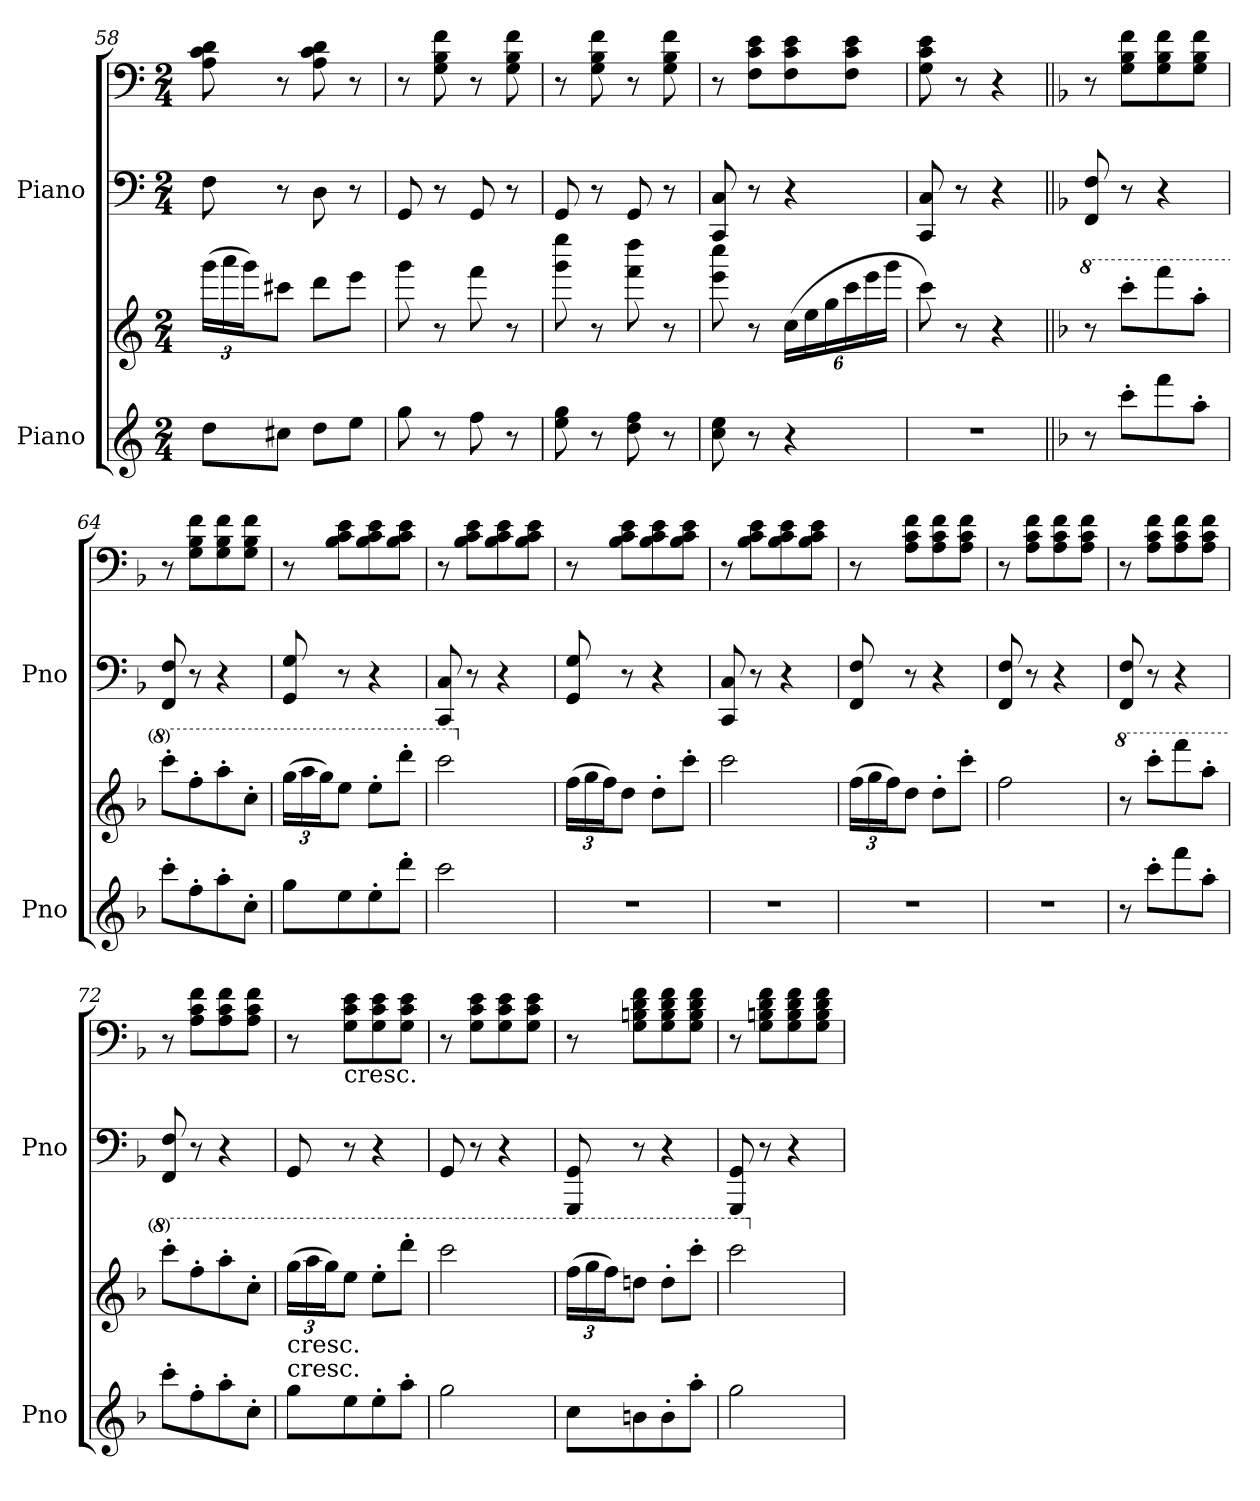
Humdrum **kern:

**kern	**kern	**kern	**kern
*part2	*part2	*part1	*part1
*staff4	*staff3	*staff2	*staff1
*I"Piano	*	*I"Piano	*
*I'Pno	*	*I'Pno	*
*clefG2	*clefG2	*clefF4	*clefF4
*k[]	*k[]	*k[]	*k[]
*M2/4	*M2/4	*M2/4	*M2/4
*	*Xbrackettup	*	*
=58	=58	=58	=58
8dd\L	(>24ggg\LL	8F\	8A\ 8c\ 8d\
.	24aaa\	.	.
.	24ggg\J)	.	.
8cc#X\J	8ccc#X\J	8r	8r
8dd\L	8ddd\L	8D\	8A\ 8c\ 8d\
8ee\J	8eee\J	8r	8r
=59	=59	=59	=59
8gg\	8ggg\	8GG/	8r
8r	8r	8r	8G\ 8B\ 8f\
8ff\	8fff\	8GG/	8r
8r	8r	8r	8G\ 8B\ 8f\
!!LO:LB:g=z
=60	=60	=60	=60
8ee\ 8gg\	8ggg\ 8eeee\	8GG/	8r
8r	8r	8r	8G\ 8B\ 8f\
8dd\ 8ff\	8fff\ 8dddd\	8GG/	8r
8r	8r	8r	8G\ 8B\ 8f\
=61	=61	=61	=61
8cc\ 8ee\	8eee\ 8cccc\	8CC/ 8C/	8r
8r	8r	8r	8F\ 8c\ 8e\L
4r	(>24cc\LL	4r	8F\ 8c\ 8e\
.	24ee\	.	.
.	24gg\	.	.
.	24ccc\	.	8F\ 8c\ 8e\J
.	24eee\	.	.
.	24ggg\JJ	.	.
=62	=62	=62	=62
2r	8ccc\)	8CC/ 8C/	8G\ 8c\ 8e\
.	8r	8r	8r
.	4r	4r	4r
=63||	=63||	=63||	=63||
*k[b-]	*k[b-]	*k[b-]	*k[b-]
*	*8va	*	*
8r	8r	8FF/ 8F/	8r
8ccc'\L	8cccc'\L	8r	8G\ 8B-\ 8f\L
8fff\	8ffff\	4r	8G\ 8B-\ 8f\
8aa'\J	8aaa'\J	.	8G\ 8B-\ 8f\J
=64	=64	=64	=64
8ccc'\L	8cccc'\L	8FF/ 8F/	8r
8ff'\	8fff'\	8r	8G\ 8B-\ 8f\L
8aa'\	8aaa'\	4r	8G\ 8B-\ 8f\
8cc'\J	8ccc'\J	.	8G\ 8B-\ 8f\J
=65	=65	=65	=65
8gg\L	(>24ggg\LL	8GG/ 8G/	8r
.	24aaa\	.	.
.	24ggg\J)	.	.
8ee\	8eee\J	8r	8B-\ 8c\ 8e\L
8ee'\	8eee'\L	4r	8B-\ 8c\ 8e\
8ddd'\J	8dddd'\J	.	8B-\ 8c\ 8e\J
=66	=66	=66	=66
2ccc\	2cccc\	8CC/ 8C/	8r
.	.	8r	8B-\ 8c\ 8e\L
.	.	4r	8B-\ 8c\ 8e\
.	.	.	8B-\ 8c\ 8e\J
=67	=67	=67	=67
*	*X8va	*	*
2r	(>24ff\LL	8GG/ 8G/	8r
.	24gg\	.	.
.	24ff\J)	.	.
.	8dd\J	8r	8B-\ 8c\ 8e\L
.	8dd'\L	4r	8B-\ 8c\ 8e\
.	8ccc'\J	.	8B-\ 8c\ 8e\J
!!LO:PB:g=z
=68	=68	=68	=68
2r	2ccc\	8CC/ 8C/	8r
.	.	8r	8B-\ 8c\ 8e\L
.	.	4r	8B-\ 8c\ 8e\
.	.	.	8B-\ 8c\ 8e\J
=69	=69	=69	=69
2r	(>24ff\LL	8FF/ 8F/	8r
.	24gg\	.	.
.	24ff\J)	.	.
.	8dd\J	8r	8A\ 8c\ 8f\L
.	8dd'\L	4r	8A\ 8c\ 8f\
.	8ccc'\J	.	8A\ 8c\ 8f\J
=70	=70	=70	=70
2r	2ff\	8FF/ 8F/	8r
.	.	8r	8A\ 8c\ 8f\L
.	.	4r	8A\ 8c\ 8f\
.	.	.	8A\ 8c\ 8f\J
=71	=71	=71	=71
*	*8va	*	*
8r	8r	8FF/ 8F/	8r
8ccc'\L	8cccc'\L	8r	8A\ 8c\ 8f\L
8fff\	8ffff\	4r	8A\ 8c\ 8f\
8aa'\J	8aaa'\J	.	8A\ 8c\ 8f\J
=72	=72	=72	=72
8ccc'\L	8cccc'\L	8FF/ 8F/	8r
8ff'\	8fff'\	8r	8A\ 8c\ 8f\L
8aa'\	8aaa'\	4r	8A\ 8c\ 8f\
8cc'\J	8ccc'\J	.	8A\ 8c\ 8f\J
=73	=73	=73	=73
!	!LO:TX:b:t=cresc.	!	!
!	!LO:TX:b:t=cresc.	!	!
8gg\L	(>24ggg\LL	8GG/	8r
.	24aaa\	.	.
.	24ggg\J)	.	.
!	!	!	!LO:TX:b:t=cresc.
8ee\	8eee\J	8r	8G\ 8c\ 8e\L
8ee'\	8eee'\L	4r	8G\ 8c\ 8e\
8aa'\J	8dddd'\J	.	8G\ 8c\ 8e\J
=74	=74	=74	=74
2gg\	2cccc\	8GG/	8r
.	.	8r	8G\ 8c\ 8e\L
.	.	4r	8G\ 8c\ 8e\
.	.	.	8G\ 8c\ 8e\J
=75	=75	=75	=75
8cc\L	(>24fff\LL	8GGG/ 8GG/	8r
.	24ggg\	.	.
.	24fff\J)	.	.
8bn\	8dddn\J	8r	8G\ 8Bn\ 8d\ 8f\L
8b'\	8ddd'\L	4r	8G\ 8B\ 8d\ 8f\
8aa'\J	8cccc'\J	.	8G\ 8B\ 8d\ 8f\J
=76	=76	=76	=76
2gg\	2cccc\	8GGG/ 8GG/	8r
.	.	8r	8G\ 8Bn\ 8d\ 8f\L
.	.	4r	8G\ 8B\ 8d\ 8f\
.	.	.	8G\ 8B\ 8d\ 8f\J
*	*X8va	*	*
=	=	=	=
*-	*-	*-	*-
